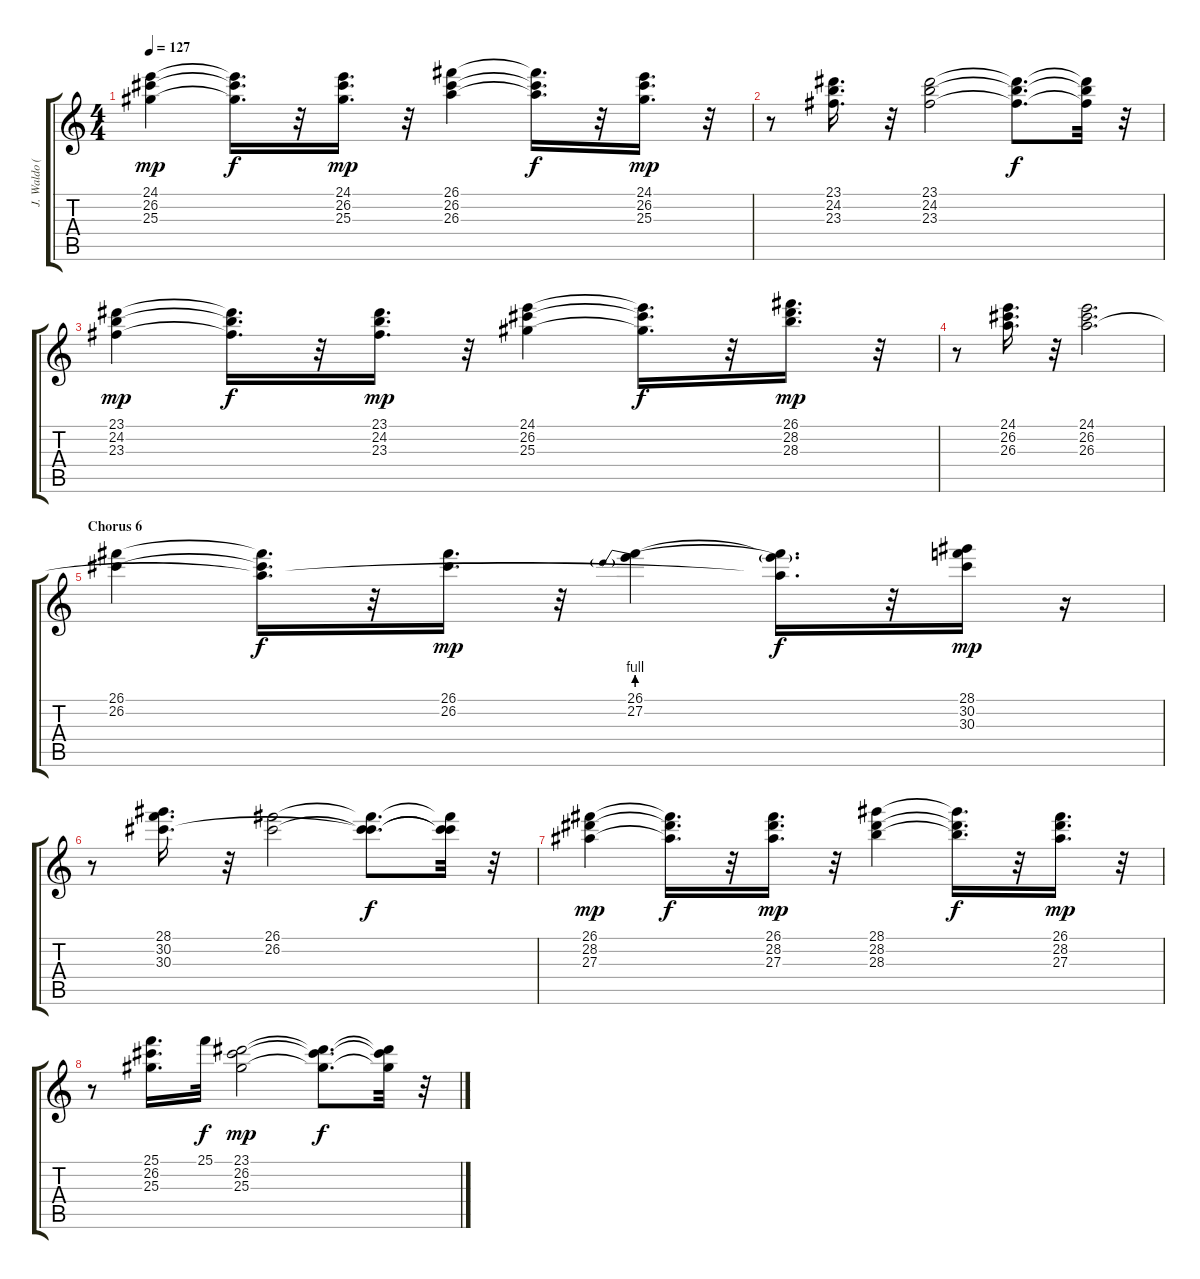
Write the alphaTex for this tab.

\track ("J. Waldo (Right)" "J. Waldo (") {instrument rockorgan}
\staff {score tabs}
\tuning (E4 B3 G3 D3 A2 E2) {hide}
\ts (4 4)
\tempo 127
\clef g2
\ks c
(24.1 26.2 25.3).4{dy mp} (24.1{t} 26.2{t} 25.3{t}).16{d dy f} r.32 (24.1 26.2 25.3).16{d dy mp} r.32 (26.1 26.2 26.3).4 (26.1{t} 26.2{t} 26.3{t}).16{d dy f} r.32 (24.1 26.2 25.3).16{d dy mp} r.32 |
r.8 (23.1 24.2 23.3).16{d} r.32 (23.1 24.2 23.3).2 (23.1{t} 24.2{t} 23.3{t}).8{d dy f} (23.1{t} 24.2{t} 23.3{t}).32 r.32 |
(23.1 24.2 23.3).4{dy mp} (23.1{t} 24.2{t} 23.3{t}).16{d dy f} r.32 (23.1 24.2 23.3).16{d dy mp} r.32 (24.1 26.2 25.3).4 (24.1{t} 26.2{t} 25.3{t}).16{d dy f} r.32 (26.1 28.2 28.3).16{d dy mp} r.32 |
r.8 (24.1 26.2 26.3).16{d} r.32 (24.1 26.2 26.3).2{d} |
\section ("" "Chorus 6")
(26.1 26.2).4 (26.1{t} 26.2{t} 26.3{t}).16{d dy f} r.32 (26.1 26.2).16{d dy mp} r.32 (26.1 27.2{be (prebend 0 4 60 4)}).4 (26.1{t} 27.2{t} 26.3{t}).16{d dy f} r.32 (28.1 30.2 30.3).16{dy mp} r.16 |
r.8 (28.1 30.2 30.3).16{d} r.32 (26.1 26.2).2 (26.1{t} 26.2{t} 30.3{t}).8{d dy f} (26.1{t} 26.2{t} 30.3{t}).32 r.32 |
(26.1 28.2 27.3).4{dy mp} (26.1{t} 28.2{t} 27.3{t}).16{d dy f} r.32 (26.1 28.2 27.3).16{d dy mp} r.32 (28.1 28.2 28.3).4 (28.1{t} 28.2{t} 28.3{t}).16{d dy f} r.32 (26.1 28.2 27.3).16{d dy mp} r.32 |
r.8 (25.1 26.2 25.3).16{d} 25.1.32{dy f} (23.1 26.2 25.3).2{dy mp} (23.1{t} 26.2{t} 25.3{t}).8{d dy f} (23.1{t} 26.2{t} 25.3{t}).32 r.32
